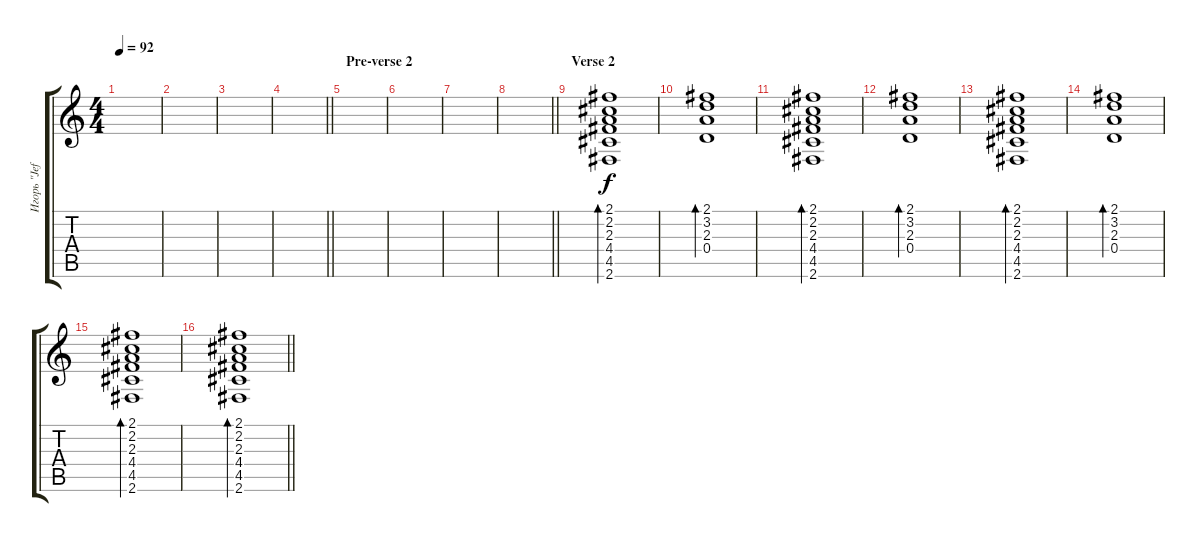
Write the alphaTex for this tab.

\track ("Игорь \"Jeff\" Поляков" "Игорь \"Jef") {instrument acousticguitarsteel}
\staff {score tabs}
\tuning (E4 B3 G3 D3 A2 E2) {hide}
\ts (4 4)
\tempo 92
\clef g2
\ks c
|
|
|
\barLineRight lightlight
|
\section ("" "Pre-verse 2")
|
|
|
\barLineRight lightlight
|
\section ("" "Verse 2")
(2.1 2.2 2.3 4.4 4.5 2.6).1{bd 60} |
(2.1 3.2 2.3 0.4).1{bd 120} |
(2.1 2.2 2.3 4.4 4.5 2.6).1{bd 60} |
(2.1 3.2 2.3 0.4).1{bd 60} |
(2.1 2.2 2.3 4.4 4.5 2.6).1{bd 60} |
(2.1 3.2 2.3 0.4).1{bd 60} |
(2.1 2.2 2.3 4.4 4.5 2.6).1{bd 60} |
\barLineRight lightlight
(2.1 2.2 2.3 4.4 4.5 2.6).1{bd 60}
